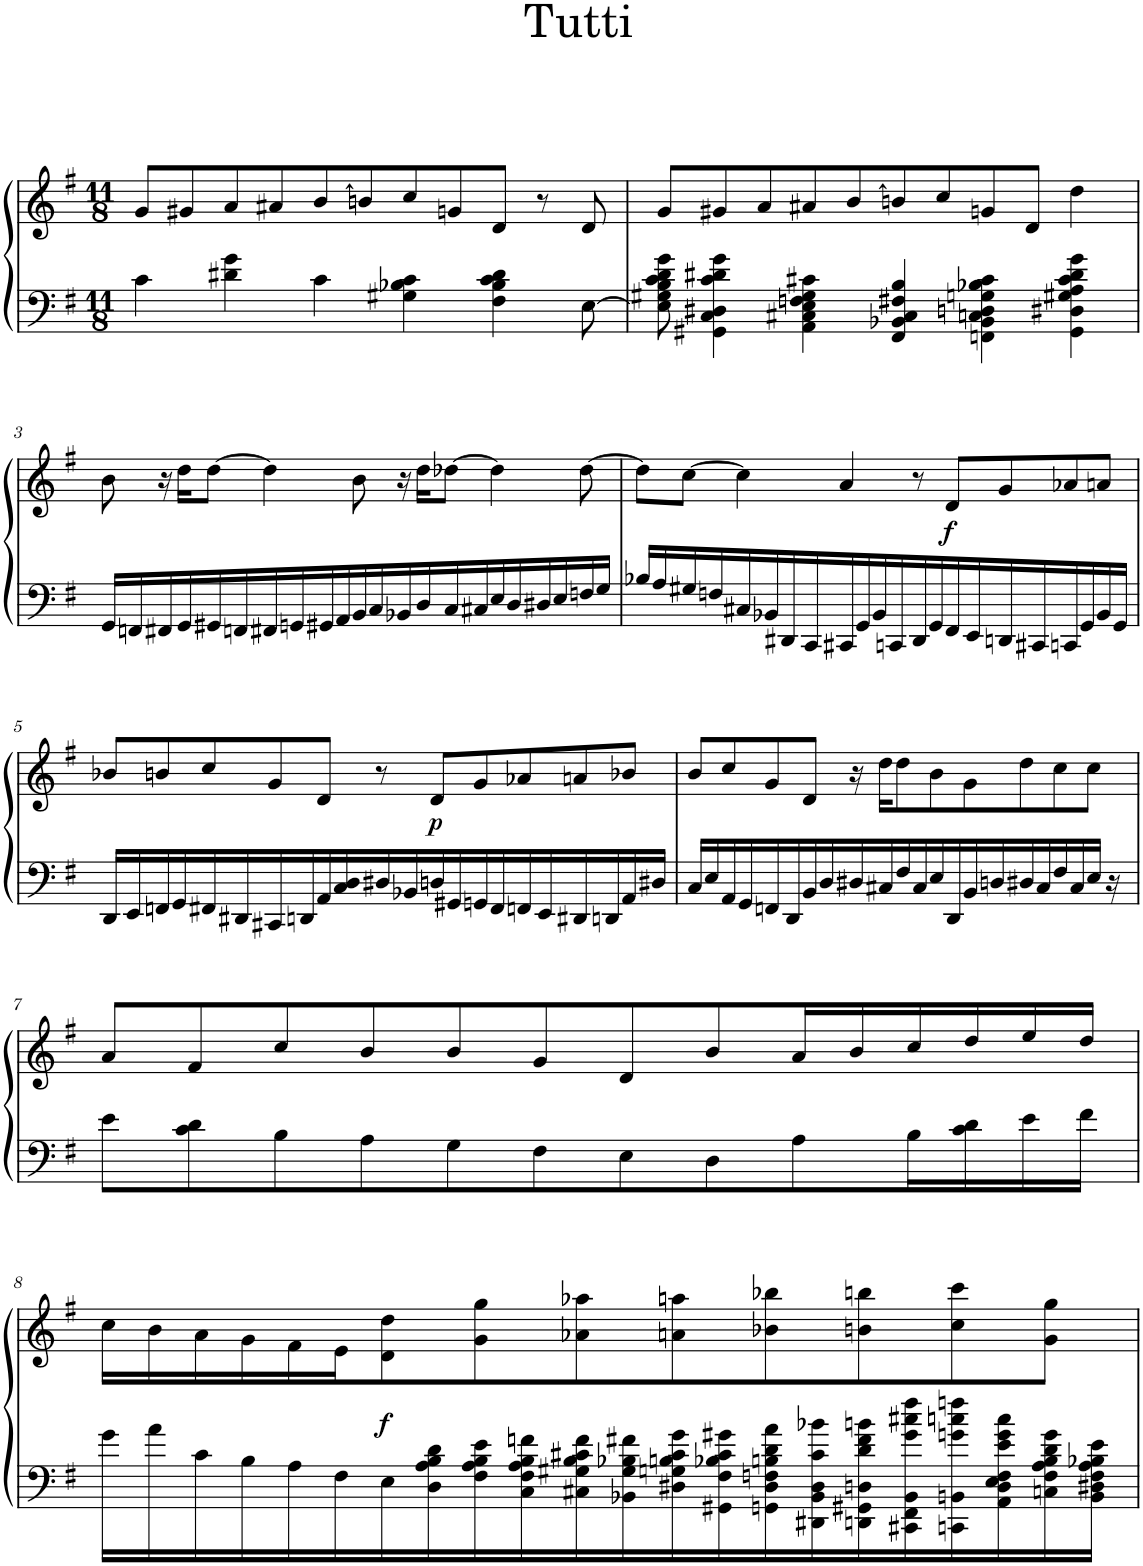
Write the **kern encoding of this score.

**kern	**kern	**dynam
*part1	*part1	*part1
*staff2	*staff1	*staff1/2
*I"Piano	*	*
*I'Pno.	*	*
*clefF4	*clefG2	*
*k[f#]	*k[f#]	*
*M11/8	*M11/8	*
=1	=1	=1
4c\	8g/L	.
.	8g#X/	.
4d#X\ 4g\	8a/	.
.	8a#X/	.
4c\	8b/	.
.	8bn/	.
4G#X\ 4B-X\ 4c\	8cc/	.
.	8gn/	.
4F#\ 4B-\ 4c\ 4d#\	8d/J	.
.	8r	.
[8E\	8d/	.
=2	=2	=2
8E\] 8G#X\ 8B\ 8c\ 8d\ 8g\	8g/L	.
4GG#X\ 4C\ 4D#X\ 4c\ 4d#X\ 4g\	8g#X/	.
.	8a/	.
4AA\ 4C#X\ 4E\ 4Fn\ 4G#\ 4c#X\	8a#X/	.
.	8b/	.
4FF#/ 4BB-X/ 4C#/ 4F#X/ 4B/	8bn/	.
.	8cc/	.
4FFn\ 4BB-\ 4Cn\ 4Dn\ 4Gn\ 4B-X\ 4c#\	8gn/	.
.	8d/J	.
4GG#\ 4D#X\ 4G#X\ 4A\ 4c#\ 4d#\ 4g\	4dd\	.
!!LO:LB:g=z
=3	=3	=3
16GG/LL	8b\	.
16FFn/	.	.
16FF#X/	16r	.
16GG/	16dd\KL	.
16GG#X/	[8dd\J	.
16FFn/	.	.
16FF#X/	4dd\]	.
16GGn/	.	.
16GG#X/	.	.
16AA/	.	.
16BB/	8b\	.
16C/	.	.
16BB-X/	16r	.
16D/	16dd\KL	.
16C/	[8ddn\J	.
16C#X/	.	.
16E/	4ddn\]	.
16D/	.	.
16D#X/	.	.
16E/	.	.
16Fn/	[8dd-\	.
16G/JJ	.	.
=4	=4	=4
16B-X/LL	8dd-\L]	.
16A/	.	.
16G#X/	[8cc\J	.
16Fn/	.	.
16C#X/	4cc\]	.
16BB-X/	.	.
16DD#X/	.	.
16CC/	.	.
16CC#X/	4a/	.
16GG/	.	.
16BB-/	.	.
16CCn/	.	.
16DD#/	8r	.
16GG/	.	.
!	!	!LO:DY:b
16FF#/	8d/L	f
16EE/	.	.
16DDn/	8g/	.
16CC#X/	.	.
16CCn/	8a-X/	.
16GG/	.	.
16BB-/	8an/J	.
16GG/JJ	.	.
!!LO:LB:g=z
=5	=5	=5
16DD/LL	8b-X/L	.
16EE/	.	.
16FFn/	8bn/	.
16GG/	.	.
16FF#X/	8cc/	.
16DD#X/	.	.
16CC#X/	8g/	.
16DDn/	.	.
16AA/	8d/J	.
16C/ 16D/	.	.
16D#X/	8r	.
16BB-X/	.	.
!	!	!LO:DY:b
16Dn/	8d/L	p
16GG#X/	.	.
16GGn/	8g/	.
16FF#/	.	.
16FFn/	8a-X/	.
16EE/	.	.
16DD#X/	8an/	.
16DDn/	.	.
16AA/	8b-X/J	.
16D#X/JJ	.	.
=6	=6	=6
16C/LL	8b/L	.
16E/	.	.
16AA/	8cc/	.
16GG/	.	.
16FFn/	8g/	.
16DD/	.	.
16BB/	8d/J	.
16D/	.	.
16D#X/	16r	.
16C#X/	16dd\KL	.
16F#/	8dd\	.
16C#/	.	.
16E/	8b\	.
16DD/	.	.
16BB/	8g\	.
16Dn/	.	.
16D#X/	8dd\	.
16C#/	.	.
16F#/	8cc\	.
16C#/	.	.
16E/JJ	8cc\J	.
16r	.	.
!!LO:LB:g=z
=7	=7	=7
8e\L	8a/L	.
8c\ 8d\	8f#/	.
8B\	8cc/	.
8A\	8b/	.
8G\	8b/	.
8F#\	8g/	.
8E\	8d/	.
8D\	8b/	.
8A\	16a/L	.
.	16b/	.
16B\L	16cc/	.
16c\ 16d\	16dd/	.
16e\	16ee/	.
16f#\JJ	16dd/JJ	.
!!LO:LB:g=z
=8	=8	=8
16g\LL	16cc\LL	.
16a\	16b\	.
16c\	16a\	.
16B\	16g\	.
16A\	16f#\	.
16F#\	16e\J	.
!	!	!LO:DY:b
16E\	8d\ 8dd\	f
16D\ 16A\ 16B\ 16d\	.	.
16F#\ 16A\ 16B\ 16e\	8g\ 8gg\	.
16C\ 16F#\ 16A\ 16B\ 16fn\	.	.
16C#X\ 16G#X\ 16B\ 16c#X\ 16f\	8a-X\ 8aa-X\	.
16BB-X\ 16G#\ 16B-X\ 16f#X\	.	.
16D#X\ 16Gn\ 16Bn\ 16c#\ 16g\	8an\ 8aan\	.
16GG#X\ 16F#\ 16B-X\ 16c#\ 16g#X\	.	.
16GGn\ 16D#\ 16Fn\ 16Bn\ 16d\ 16a\	8b-X\ 8bb-X\	.
16DD#X\ 16BB-\ 16D#\ 16c#\ 16b-X\	.	.
16DDn\ 16GG#X\ 16Dn\ 16d\ 16f#\ 16bn\	8bn\ 8bbn\	.
16CC#X\ 16FF#\ 16BB-\ 16g#\ 16cc#X\ 16ff#\	.	.
16CCn\ 16BBn\ 16gn\ 16ccn\ 16ffn\	8cc\ 8ccc\	.
16AA\ 16D\ 16E\ 16F\ 16e\ 16g\ 16cc\	.	.
16Cn\ 16F\ 16A\ 16B\ 16d\ 16g\	8g\ 8gg\J	.
16BB\ 16D#X\ 16F\ 16A\ 16B-X\ 16e\JJ	.	.
=	=	=
*-	*-	*-
